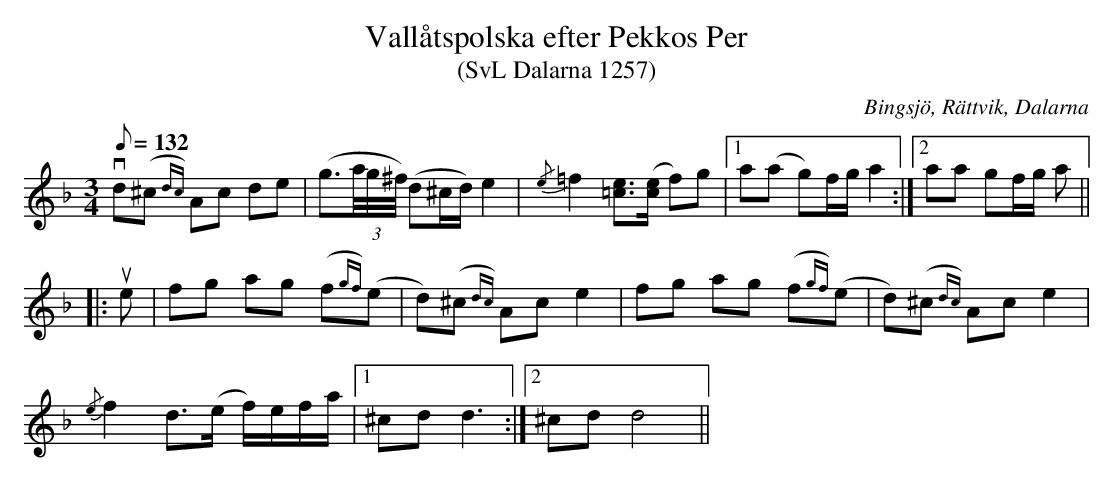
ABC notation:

X:1
T:Vallåtspolska efter Pekkos Per
T:(SvL Dalarna 1257)
O:Bingsjö, Rättvik, Dalarna
M:3/4
L:1/8
K:Dm
Q:132
vd(^c{dc}) Ac de|(g3/2(3a//g//^f//) (d^c/d/) e2|{/e}=f2 [=ce]>([ce] f)g|1a(a g)f/g/ a2:|2aa gf/g/ a||
|:ue|fg ag (f{gf})(e|d)(^c{dc}) Ac e2|fg ag (f{gf})(e|d)(^c{dc}) Ac e2|
{/e}f2 d>(e f/)e/f/a/|1^cd d3:|2^cd d4||
